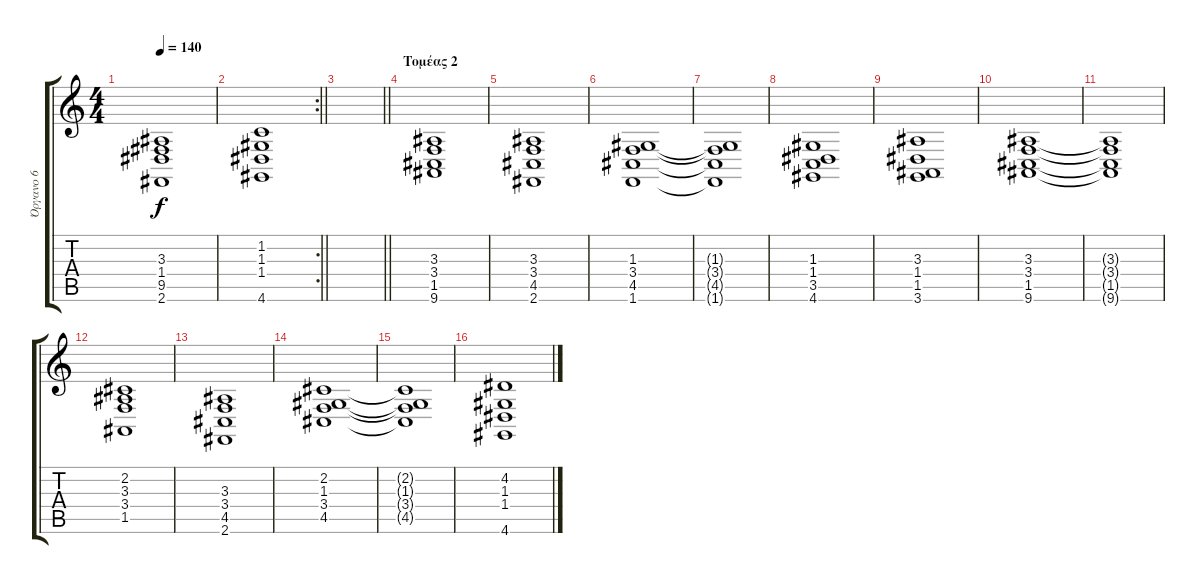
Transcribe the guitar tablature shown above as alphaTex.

\track ("Όργανο 6" "Όργανο 6") {instrument drawbarorgan}
\staff {score tabs}
\tuning (E4 B3 G3 D3 A2 E2) {hide}
\ts (4 4)
\tempo 140
\clef g2
\ks c
(3.3 1.4 9.5 2.6).1{dy f} |
\rc 2
\barLineRight lightlight
(1.2 1.3 1.4 4.6).1 |
\barLineRight lightlight
|
\section ("" "Τομέας 2")
(3.3 3.4 1.5 9.6).1 |
(3.3 3.4 4.5 2.6).1 |
(1.3 3.4 4.5 1.6).1 |
(1.3{t} 3.4{t} 4.5{t} 1.6{t}).1 |
(1.3 1.4 3.5 4.6).1 |
(3.3 1.4 1.5 3.6).1 |
(3.3 3.4 1.5 9.6).1 |
(3.3{t} 3.4{t} 1.5{t} 9.6{t}).1 |
(2.2 3.3 3.4 1.5).1 |
(3.3 3.4 4.5 2.6).1 |
(2.2 1.3 3.4 4.5).1 |
(2.2{t} 1.3{t} 3.4{t} 4.5{t}).1 |
(4.2 1.3 1.4 4.6).1
